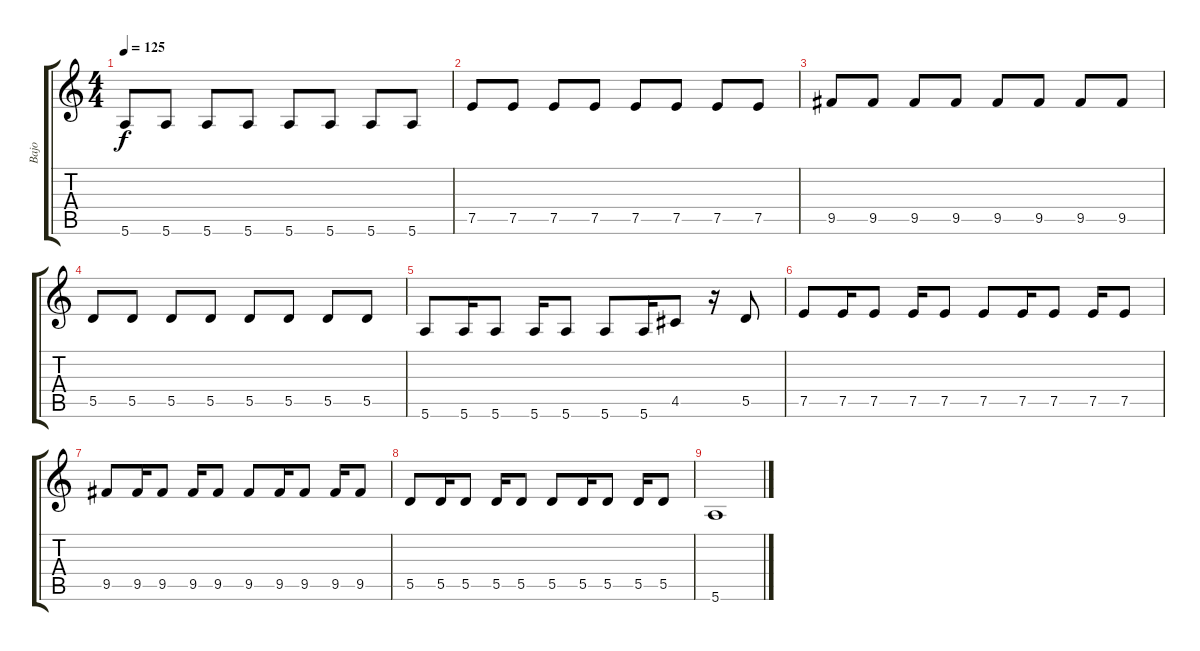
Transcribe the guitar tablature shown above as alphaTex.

\track ("Bajo" "Bajo") {instrument electricbasspick}
\staff {score tabs}
\tuning (E4 B3 G3 D3 A2 E2) {hide}
\ts (4 4)
\tempo 125
\clef g2
\ks c
5.6.8{dy f} 5.6.8 5.6.8 5.6.8 5.6.8 5.6.8 5.6.8 5.6.8 |
7.5.8 7.5.8 7.5.8 7.5.8 7.5.8 7.5.8 7.5.8 7.5.8 |
9.5.8 9.5.8 9.5.8 9.5.8 9.5.8 9.5.8 9.5.8 9.5.8 |
5.5.8 5.5.8 5.5.8 5.5.8 5.5.8 5.5.8 5.5.8 5.5.8 |
5.6.8 5.6.16 5.6.8 5.6.16 5.6.8 5.6.8 5.6.16 4.5.8 r.16 5.5.8 |
7.5.8 7.5.16 7.5.8 7.5.16 7.5.8 7.5.8 7.5.16 7.5.8 7.5.16 7.5.8 |
9.5.8 9.5.16 9.5.8 9.5.16 9.5.8 9.5.8 9.5.16 9.5.8 9.5.16 9.5.8 |
5.5.8 5.5.16 5.5.8 5.5.16 5.5.8 5.5.8 5.5.16 5.5.8 5.5.16 5.5.8 |
5.6.1
